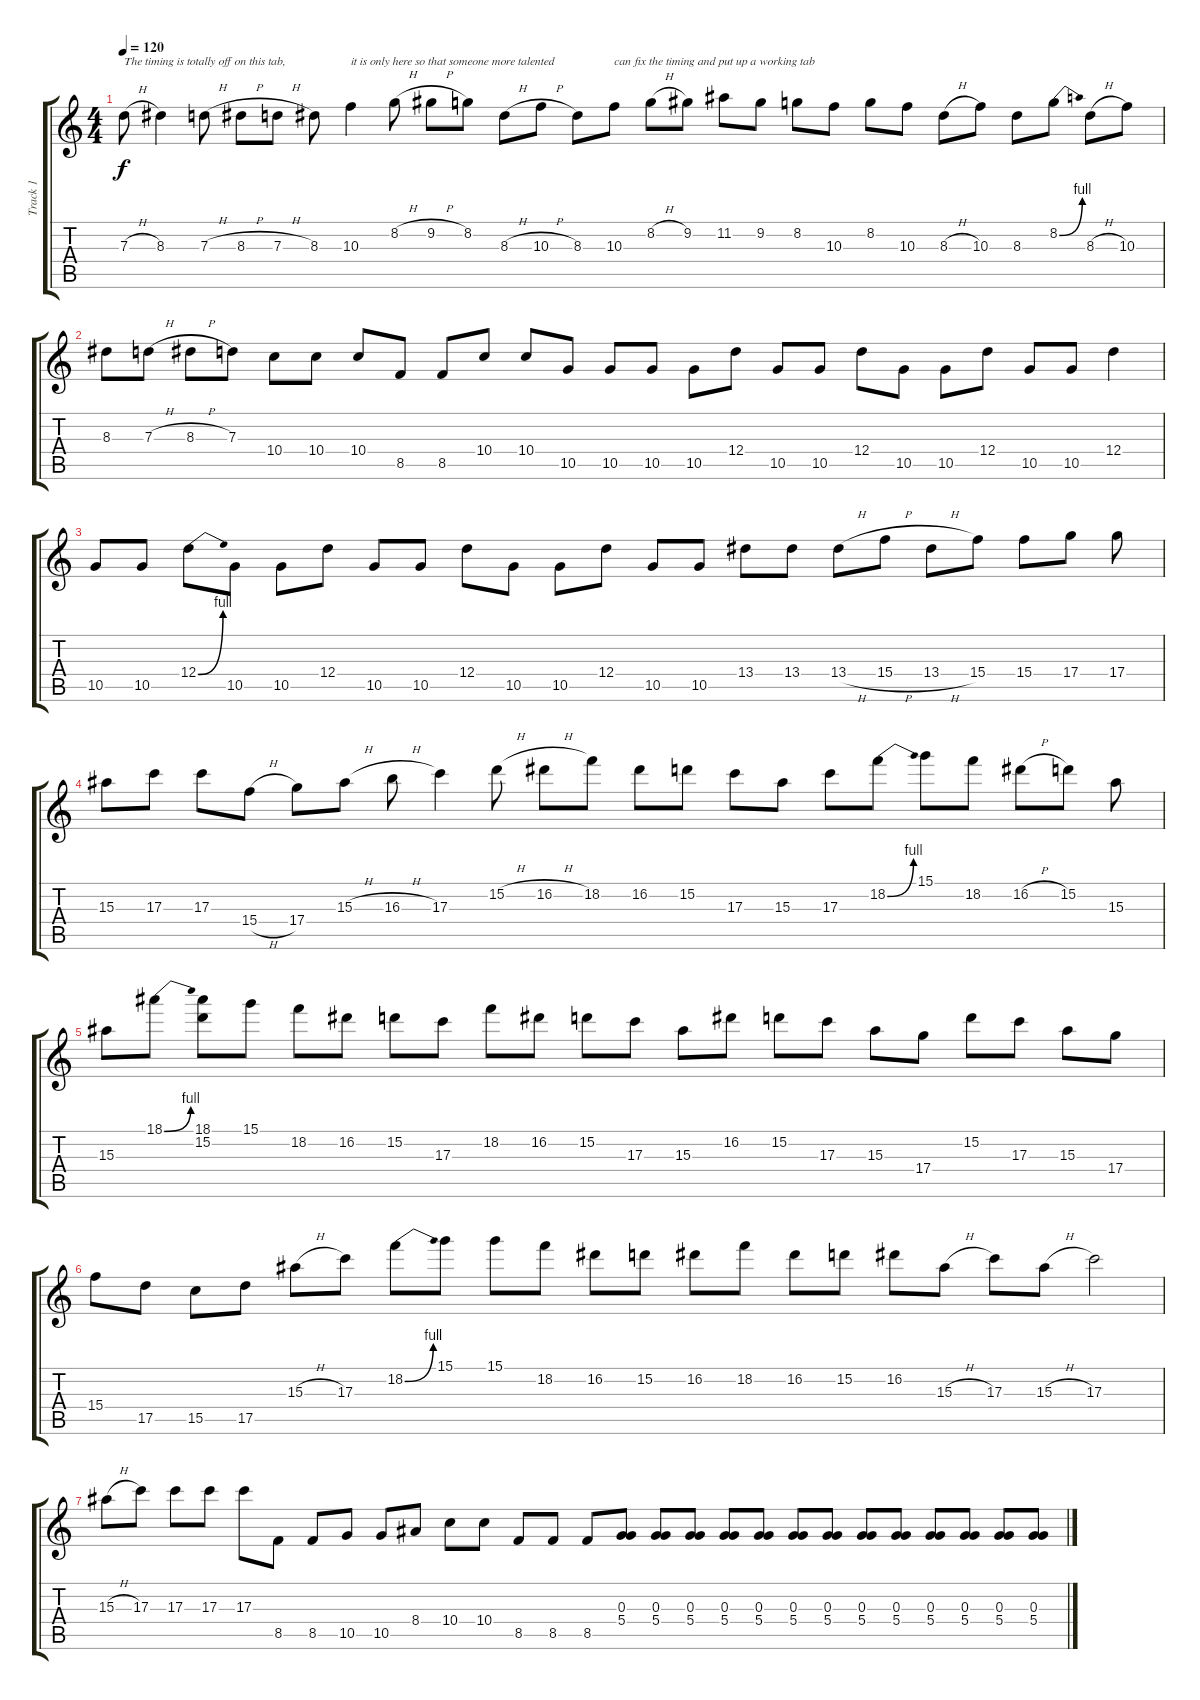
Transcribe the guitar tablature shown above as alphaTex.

\track ("Track 1" "Track 1") {instrument acousticguitarnylon}
\staff {score tabs}
\tuning (E4 B3 G3 D3 A2 E2) {hide}
\ts (4 4)
\tempo 120
\clef g2
\ks c
7.3{h}.8{txt "The timing is totally off on this tab, " dy f instrument acousticguitarnylon} 8.3.4 7.3{h}.8 8.3{h}.8 7.3{h}.8 8.3.8 10.3.4{txt "it is only here so that someone more talented"} 8.2{h}.8 9.2{h}.8 8.2.8 8.3{h}.8 10.3{h}.8 8.3.8 10.3.8{txt "can fix the timing and put up a working tab "} 8.2{h}.8 9.2.8 11.2.8 9.2.8 8.2.8 10.3.8 8.2.8 10.3.8 8.3{h}.8 10.3.8 8.3.8 8.2{be (bend 0 0 60 4)}.8 8.3{h}.8 10.3.8 |
8.3.8 7.3{h}.8 8.3{h}.8 7.3.8 10.4.8 10.4.8 10.4.8 8.5.8 8.5.8 10.4.8 10.4.8 10.5.8 10.5.8 10.5.8 10.5.8 12.4.8 10.5.8 10.5.8 12.4.8 10.5.8 10.5.8 12.4.8 10.5.8 10.5.8 12.4.4 |
10.5.8 10.5.8 12.4{be (bend 0 0 60 4)}.8 10.5.8 10.5.8 12.4.8 10.5.8 10.5.8 12.4.8 10.5.8 10.5.8 12.4.8 10.5.8 10.5.8 13.4.8 13.4.8 13.4{h}.8 15.4{h}.8 13.4{h}.8 15.4.8 15.4.8 17.4.8 17.4.8 |
15.3.8 17.3.8 17.3.8 15.4{h}.8 17.4.8 15.3{h}.8 16.3{h}.8 17.3.4 15.2{h}.8 16.2{h}.8 18.2.8 16.2.8 15.2.8 17.3.8 15.3.8 17.3.8 18.2{be (bend 0 0 60 4)}.8 15.1.8 18.2.8 16.2{h}.8 15.2.8 15.3.8 |
15.3.8 18.1{be (bend 0 0 60 4)}.8 (18.1 15.2).8 15.1.8 18.2.8 16.2.8 15.2.8 17.3.8 18.2.8 16.2.8 15.2.8 17.3.8 15.3.8 16.2.8 15.2.8 17.3.8 15.3.8 17.4.8 15.2.8 17.3.8 15.3.8 17.4.8 |
15.4.8 17.5.8 15.5.8 17.5.8 15.3{h}.8 17.3.8 18.2{be (bend 0 0 60 4)}.8 15.1.8 15.1.8 18.2.8 16.2.8 15.2.8 16.2.8 18.2.8 16.2.8 15.2.8 16.2.8 15.3{h}.8 17.3.8 15.3{h}.8 17.3.2 |
15.3{h}.8 17.3.8 17.3.8 17.3.8 17.3.8 8.5.8 8.5.8 10.5.8 10.5.8 8.4.8 10.4.8 10.4.8 8.5.8 8.5.8 8.5.8 (0.3 5.4).8 (0.3 5.4).8 (0.3 5.4).8 (0.3 5.4).8 (0.3 5.4).8 (0.3 5.4).8 (0.3 5.4).8 (0.3 5.4).8 (0.3 5.4).8 (0.3 5.4).8 (0.3 5.4).8 (0.3 5.4).8 (0.3 5.4).8
